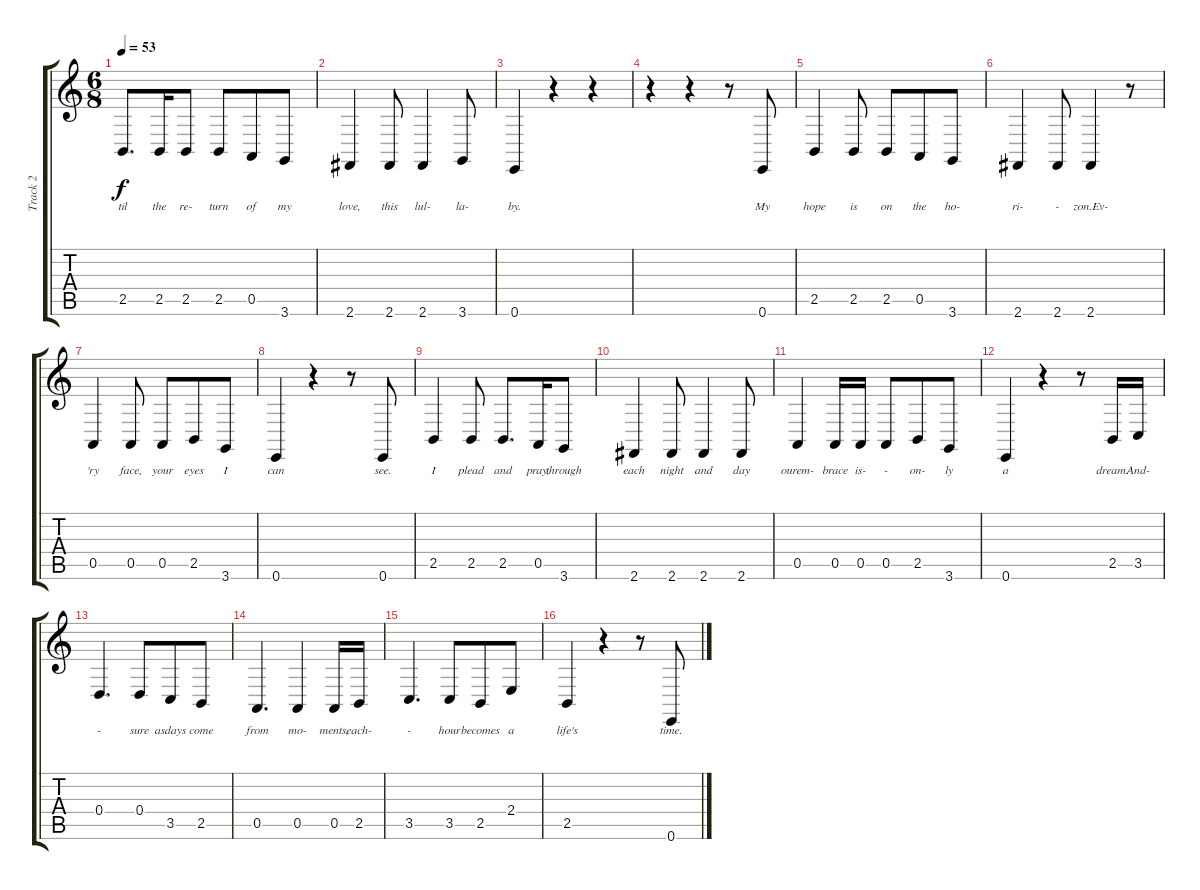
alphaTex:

\track ("Track 2" "Track 2") {instrument synthvoice}
\staff {score tabs}
\tuning (E4 B3 G3 D3 A2 E2) {hide}
\ts (6 8)
\tempo 53
\clef g2
\ks c
2.5.8{d lyrics (0 "til") lyrics (1 "") lyrics (2 "") lyrics (3 "") lyrics (4 "") dy f} 2.5.16{lyrics (0 "the") lyrics (1 "") lyrics (2 "") lyrics (3 "") lyrics (4 "")} 2.5.8{lyrics (0 "re-") lyrics (1 "") lyrics (2 "") lyrics (3 "") lyrics (4 "")} 2.5.8{lyrics (0 "turn") lyrics (1 "") lyrics (2 "") lyrics (3 "") lyrics (4 "")} 0.5.8{lyrics (0 "of") lyrics (1 "") lyrics (2 "") lyrics (3 "") lyrics (4 "")} 3.6.8{lyrics (0 "my") lyrics (1 "") lyrics (2 "") lyrics (3 "") lyrics (4 "")} |
2.6.4{lyrics (0 "love,") lyrics (1 "") lyrics (2 "") lyrics (3 "") lyrics (4 "")} 2.6.8{lyrics (0 "this") lyrics (1 "") lyrics (2 "") lyrics (3 "") lyrics (4 "")} 2.6.4{lyrics (0 "lul-") lyrics (1 "") lyrics (2 "") lyrics (3 "") lyrics (4 "")} 3.6.8{lyrics (0 "la-") lyrics (1 "") lyrics (2 "") lyrics (3 "") lyrics (4 "")} |
0.6.4{lyrics (0 "by.") lyrics (1 "") lyrics (2 "") lyrics (3 "") lyrics (4 "")} r.4 r.4 |
r.4 r.4 r.8 0.6.8{lyrics (0 "My") lyrics (1 "") lyrics (2 "") lyrics (3 "") lyrics (4 "")} |
2.5.4{lyrics (0 "hope") lyrics (1 "") lyrics (2 "") lyrics (3 "") lyrics (4 "")} 2.5.8{lyrics (0 "is") lyrics (1 "") lyrics (2 "") lyrics (3 "") lyrics (4 "")} 2.5.8{lyrics (0 "on") lyrics (1 "") lyrics (2 "") lyrics (3 "") lyrics (4 "")} 0.5.8{lyrics (0 "the") lyrics (1 "") lyrics (2 "") lyrics (3 "") lyrics (4 "")} 3.6.8{lyrics (0 "ho-") lyrics (1 "") lyrics (2 "") lyrics (3 "") lyrics (4 "")} |
2.6.4{lyrics (0 "ri-") lyrics (1 "") lyrics (2 "") lyrics (3 "") lyrics (4 "")} 2.6.8{lyrics (0 "-") lyrics (1 "") lyrics (2 "") lyrics (3 "") lyrics (4 "")} 2.6.4{lyrics (0 "zon.Ev-") lyrics (1 "") lyrics (2 "") lyrics (3 "") lyrics (4 "")} r.8 |
0.5.4{lyrics (0 "'ry") lyrics (1 "") lyrics (2 "") lyrics (3 "") lyrics (4 "")} 0.5.8{lyrics (0 "face,") lyrics (1 "") lyrics (2 "") lyrics (3 "") lyrics (4 "")} 0.5.8{lyrics (0 "your") lyrics (1 "") lyrics (2 "") lyrics (3 "") lyrics (4 "")} 2.5.8{lyrics (0 "eyes") lyrics (1 "") lyrics (2 "") lyrics (3 "") lyrics (4 "")} 3.6.8{lyrics (0 "I") lyrics (1 "") lyrics (2 "") lyrics (3 "") lyrics (4 "")} |
0.6.4{lyrics (0 "can") lyrics (1 "") lyrics (2 "") lyrics (3 "") lyrics (4 "")} r.4 r.8 0.6.8{lyrics (0 "see.") lyrics (1 "") lyrics (2 "") lyrics (3 "") lyrics (4 "")} |
2.5.4{lyrics (0 "I") lyrics (1 "") lyrics (2 "") lyrics (3 "") lyrics (4 "")} 2.5.8{lyrics (0 "plead") lyrics (1 "") lyrics (2 "") lyrics (3 "") lyrics (4 "")} 2.5.8{d lyrics (0 "and") lyrics (1 "") lyrics (2 "") lyrics (3 "") lyrics (4 "")} 0.5.16{lyrics (0 "pray,") lyrics (1 "") lyrics (2 "") lyrics (3 "") lyrics (4 "")} 3.6.8{lyrics (0 "through") lyrics (1 "") lyrics (2 "") lyrics (3 "") lyrics (4 "")} |
2.6.4{lyrics (0 "each") lyrics (1 "") lyrics (2 "") lyrics (3 "") lyrics (4 "")} 2.6.8{lyrics (0 "night") lyrics (1 "") lyrics (2 "") lyrics (3 "") lyrics (4 "")} 2.6.4{lyrics (0 "and") lyrics (1 "") lyrics (2 "") lyrics (3 "") lyrics (4 "")} 2.6.8{lyrics (0 "day") lyrics (1 "") lyrics (2 "") lyrics (3 "") lyrics (4 "")} |
0.5.4{lyrics (0 "ourem-") lyrics (1 "") lyrics (2 "") lyrics (3 "") lyrics (4 "")} 0.5.16{lyrics (0 "brace") lyrics (1 "") lyrics (2 "") lyrics (3 "") lyrics (4 "")} 0.5.16{lyrics (0 "is-") lyrics (1 "") lyrics (2 "") lyrics (3 "") lyrics (4 "")} 0.5.8{lyrics (0 "-") lyrics (1 "") lyrics (2 "") lyrics (3 "") lyrics (4 "")} 2.5.8{lyrics (0 "on-") lyrics (1 "") lyrics (2 "") lyrics (3 "") lyrics (4 "")} 3.6.8{lyrics (0 "ly") lyrics (1 "") lyrics (2 "") lyrics (3 "") lyrics (4 "")} |
0.6.4{lyrics (0 "a") lyrics (1 "") lyrics (2 "") lyrics (3 "") lyrics (4 "")} r.4 r.8 2.5.16{lyrics (0 "dream.") lyrics (1 "") lyrics (2 "") lyrics (3 "") lyrics (4 "")} 3.5.16{lyrics (0 "And-") lyrics (1 "") lyrics (2 "") lyrics (3 "") lyrics (4 "")} |
0.4.4{d lyrics (0 "-") lyrics (1 "") lyrics (2 "") lyrics (3 "") lyrics (4 "")} 0.4.8{lyrics (0 "sure") lyrics (1 "") lyrics (2 "") lyrics (3 "") lyrics (4 "")} 3.5.8{lyrics (0 "asdays") lyrics (1 "") lyrics (2 "") lyrics (3 "") lyrics (4 "")} 2.5.8{lyrics (0 "come") lyrics (1 "") lyrics (2 "") lyrics (3 "") lyrics (4 "")} |
0.5.4{d lyrics (0 "from") lyrics (1 "") lyrics (2 "") lyrics (3 "") lyrics (4 "")} 0.5.4{lyrics (0 "mo-") lyrics (1 "") lyrics (2 "") lyrics (3 "") lyrics (4 "")} 0.5.16{lyrics (0 "ments,") lyrics (1 "") lyrics (2 "") lyrics (3 "") lyrics (4 "")} 2.5.16{lyrics (0 "each-") lyrics (1 "") lyrics (2 "") lyrics (3 "") lyrics (4 "")} |
3.5.4{d lyrics (0 "-") lyrics (1 "") lyrics (2 "") lyrics (3 "") lyrics (4 "")} 3.5.8{lyrics (0 "hour") lyrics (1 "") lyrics (2 "") lyrics (3 "") lyrics (4 "")} 2.5.8{lyrics (0 "becomes") lyrics (1 "") lyrics (2 "") lyrics (3 "") lyrics (4 "")} 2.4.8{lyrics (0 "a") lyrics (1 "") lyrics (2 "") lyrics (3 "") lyrics (4 "")} |
2.5.4{lyrics (0 "life's") lyrics (1 "") lyrics (2 "") lyrics (3 "") lyrics (4 "")} r.4 r.8 0.6.8{lyrics (0 "time.") lyrics (1 "") lyrics (2 "") lyrics (3 "") lyrics (4 "")}
